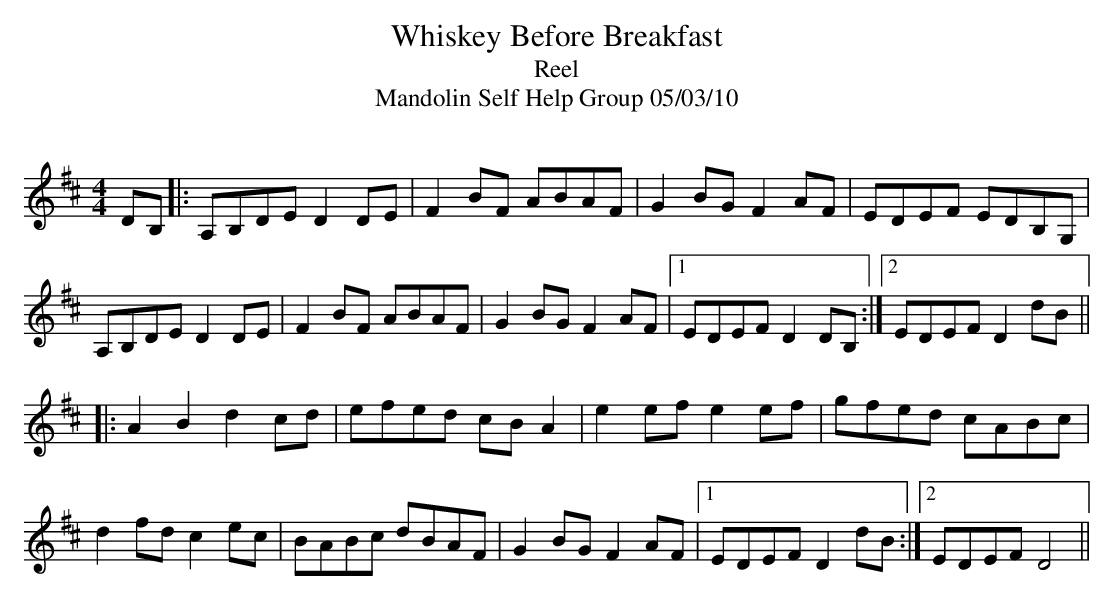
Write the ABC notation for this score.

X:1
T:Whiskey Before Breakfast
T:Reel
T:Mandolin Self Help Group 05/03/10
Q:160
L:1/8
M:4/4
K:D
DB, |: A,B,DE D2 DE | F2 BF ABAF | G2 BG F2 AF | EDEF EDB,G, |
A,B,DE D2 DE | F2 BF ABAF | G2 BG F2 AF |1 EDEF D2 DB, :|2 EDEF D2 dB ||
|: A2 B2 d2 cd | efed cB A2 | e2 ef e2 ef | gfed cABc |
d2 fd c2 ec | BABc dBAF | G2 BG F2 AF |1 EDEF D2 dB :|2 EDEF D4 ||
